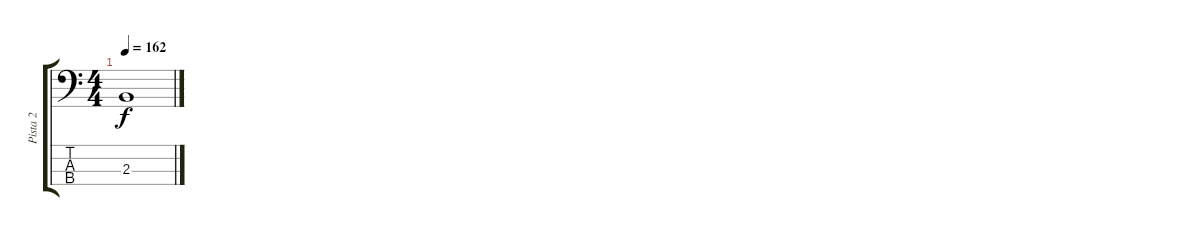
\track ("Pista 2" "Pista 2") {instrument electricbasspick}
\staff {score tabs}
\tuning (G2 D2 A1 E1) {hide}
\ts (4 4)
\tempo 162
\clef f4
\ks c
2.3{t}.1{dy f}
